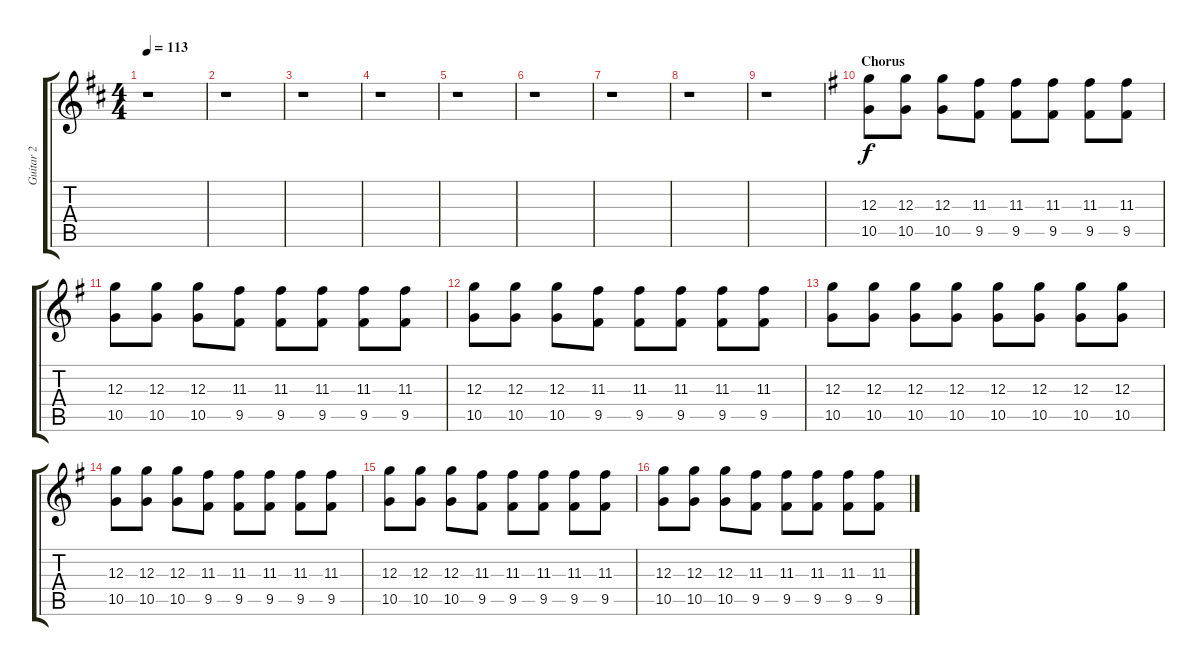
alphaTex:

\track ("Guitar 2" "Guitar 2") {instrument overdrivenguitar}
\staff {score tabs}
\tuning (E4 B3 G3 D3 A2 D2) {hide}
\ts (4 4)
\tempo 113
\clef g2
\ks d
r.1{dy f} |
r.1 |
r.1 |
r.1 |
r.1 |
r.1 |
r.1 |
r.1 |
r.1 |
\section ("" "Chorus")
\ks g
(12.3 10.5).8 (12.3 10.5).8 (12.3 10.5).8 (11.3 9.5).8 (11.3 9.5).8 (11.3 9.5).8 (11.3 9.5).8 (11.3 9.5).8 |
(12.3 10.5).8 (12.3 10.5).8 (12.3 10.5).8 (11.3 9.5).8 (11.3 9.5).8 (11.3 9.5).8 (11.3 9.5).8 (11.3 9.5).8 |
(12.3 10.5).8 (12.3 10.5).8 (12.3 10.5).8 (11.3 9.5).8 (11.3 9.5).8 (11.3 9.5).8 (11.3 9.5).8 (11.3 9.5).8 |
(12.3 10.5).8 (12.3 10.5).8 (12.3 10.5).8 (12.3 10.5).8 (12.3 10.5).8 (12.3 10.5).8 (12.3 10.5).8 (12.3 10.5).8 |
(12.3 10.5).8 (12.3 10.5).8 (12.3 10.5).8 (11.3 9.5).8 (11.3 9.5).8 (11.3 9.5).8 (11.3 9.5).8 (11.3 9.5).8 |
(12.3 10.5).8 (12.3 10.5).8 (12.3 10.5).8 (11.3 9.5).8 (11.3 9.5).8 (11.3 9.5).8 (11.3 9.5).8 (11.3 9.5).8 |
(12.3 10.5).8 (12.3 10.5).8 (12.3 10.5).8 (11.3 9.5).8 (11.3 9.5).8 (11.3 9.5).8 (11.3 9.5).8 (11.3 9.5).8
